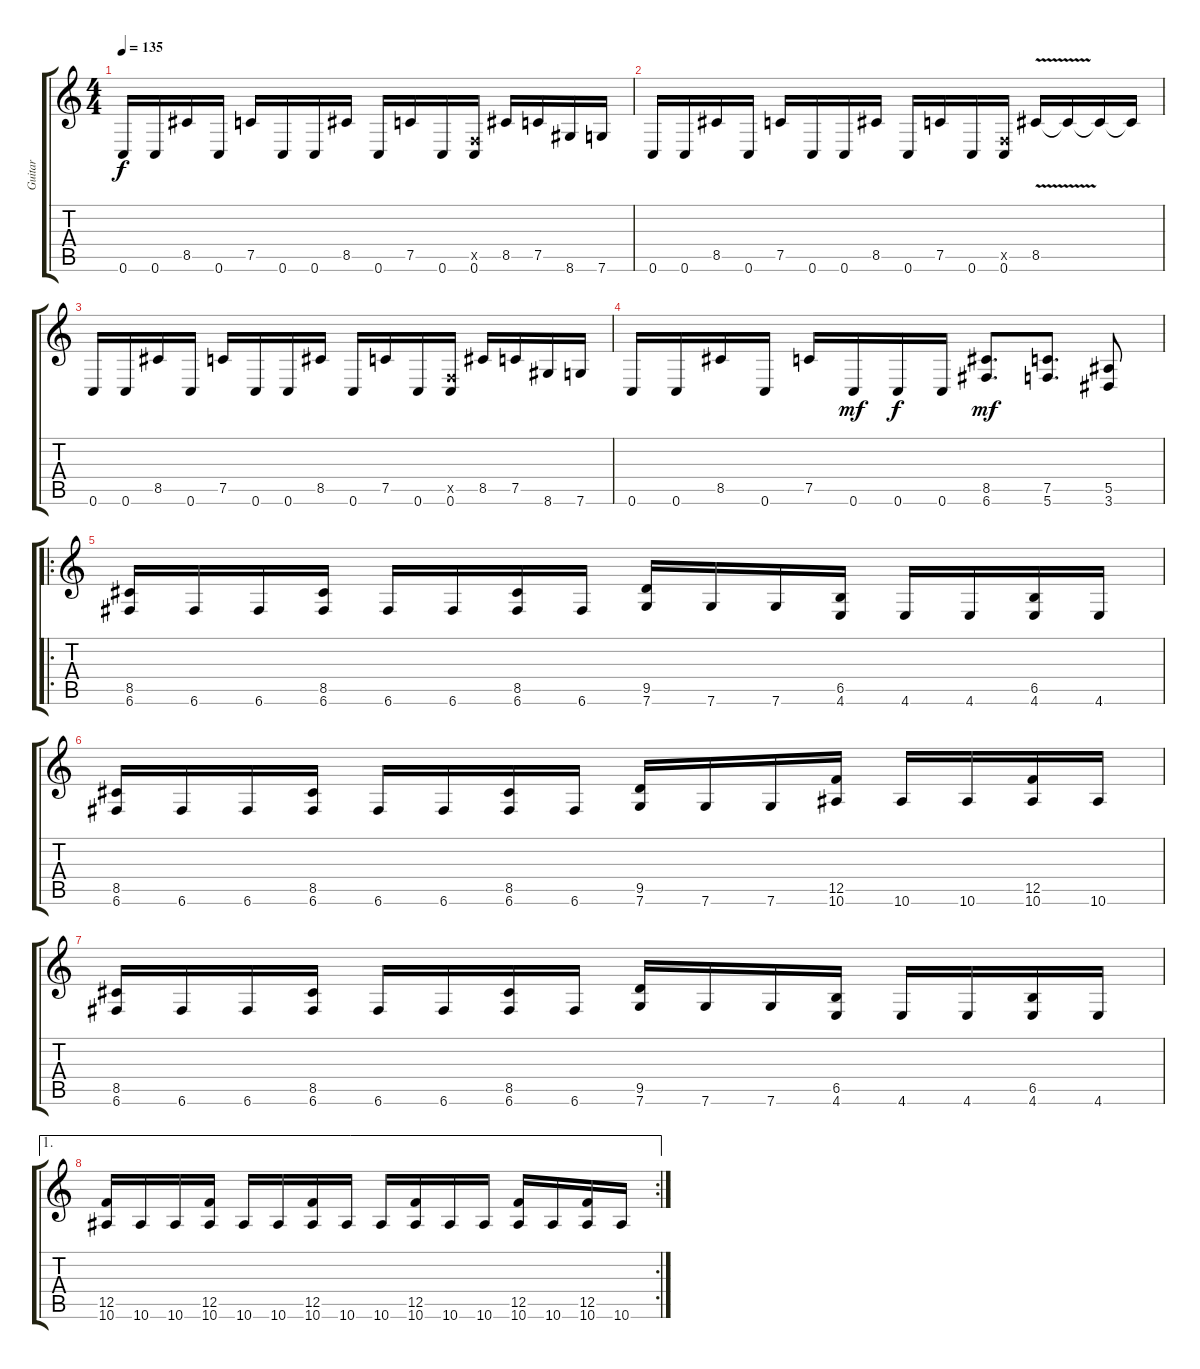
\track ("Guitar" "Guitar") {instrument distortionguitar}
\staff {score tabs}
\tuning (C4 G3 Eb3 Bb2 F2 C2) {hide}
\ts (4 4)
\tempo 135
\clef g2
\ks c
0.6.16{dy f} 0.6.16 8.5.16 0.6.16 7.5.16 0.6.16 0.6.16 8.5.16 0.6.16 7.5.16 0.6.16 (0.5{x} 0.6).16 8.5.16 7.5.16 8.6.16 7.6.16 |
0.6.16 0.6.16 8.5.16 0.6.16 7.5.16 0.6.16 0.6.16 8.5.16 0.6.16 7.5.16 0.6.16 (0.5{x} 0.6).16 8.5{v}.16 8.5{t}.16 8.5{t}.16 8.5{t}.16 |
0.6.16 0.6.16 8.5.16 0.6.16 7.5.16 0.6.16 0.6.16 8.5.16 0.6.16 7.5.16 0.6.16 (0.5{x} 0.6).16 8.5.16 7.5.16 8.6.16 7.6.16 |
0.6.16 0.6.16 8.5.16 0.6.16 7.5.16 0.6.16{dy mf} 0.6.16{dy f} 0.6.16 (8.5 6.6).8{d dy mf} (7.5 5.6).8{d} (5.5 3.6).8 |
\ro
(8.5 6.6).16 6.6.16 6.6.16 (8.5 6.6).16 6.6.16 6.6.16 (8.5 6.6).16 6.6.16 (9.5 7.6).16 7.6.16 7.6.16 (6.5 4.6).16 4.6.16 4.6.16 (6.5 4.6).16 4.6.16 |
(8.5 6.6).16 6.6.16 6.6.16 (8.5 6.6).16 6.6.16 6.6.16 (8.5 6.6).16 6.6.16 (9.5 7.6).16 7.6.16 7.6.16 (12.5 10.6).16 10.6.16 10.6.16 (12.5 10.6).16 10.6.16 |
(8.5 6.6).16 6.6.16 6.6.16 (8.5 6.6).16 6.6.16 6.6.16 (8.5 6.6).16 6.6.16 (9.5 7.6).16 7.6.16 7.6.16 (6.5 4.6).16 4.6.16 4.6.16 (6.5 4.6).16 4.6.16 |
\ae 1
\rc 2
(12.5 10.6).16 10.6.16 10.6.16 (12.5 10.6).16 10.6.16 10.6.16 (12.5 10.6).16 10.6.16 10.6.16 (12.5 10.6).16 10.6.16 10.6.16 (12.5 10.6).16 10.6.16 (12.5 10.6).16 10.6.16
